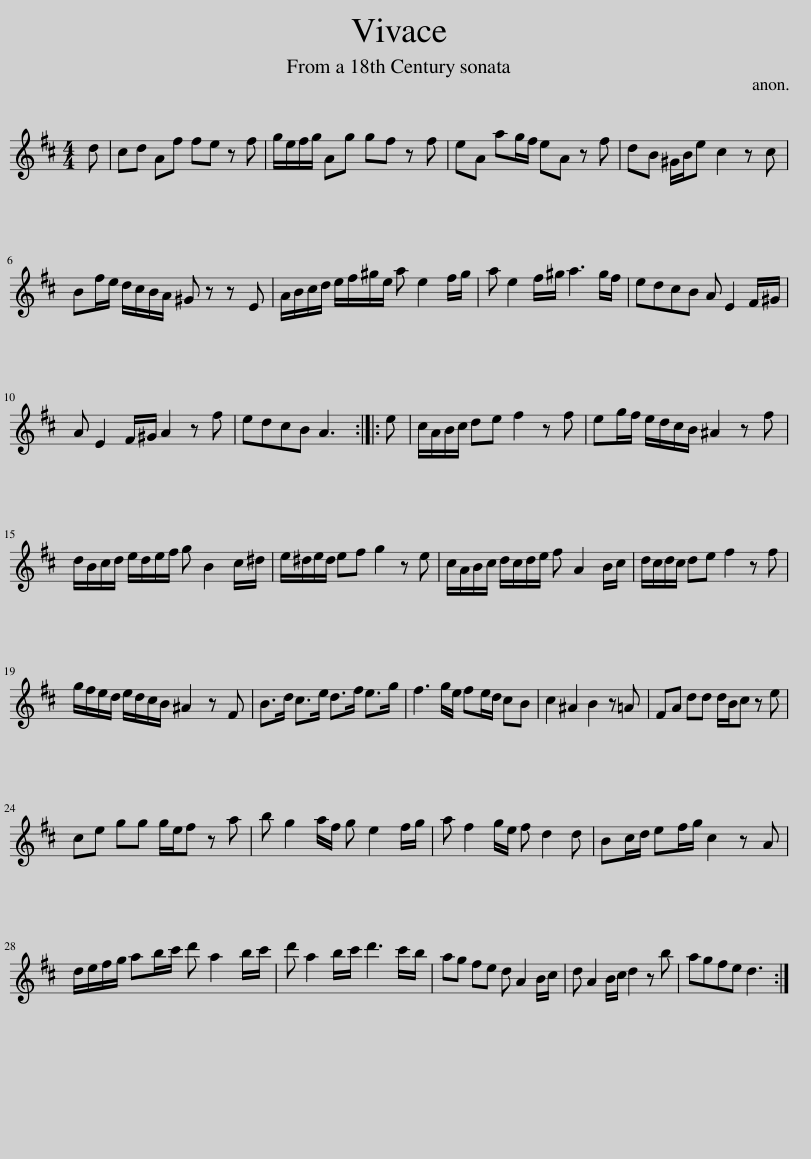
X:1
L:1/8
M:4/4
I:linebreak $
K:D
V:1 treble
V:1
 d | cd Af fe z f | g/e/f/g/ Ag gf z f | eA ag/f/ eA z f | dB ^G/B/e c2 z c |$ %5
 Bf/e/ d/c/B/A/ ^G z z E | A/B/c/d/ e/f/^g/e/ a e2 f/g/ | a e2 f/^g/ a3 g/f/ | edcB A E2 F/^G/ |$ A E2 F/^G/ A2 z f | %10
 edcB A3 :: e | c/A/B/c/ de f2 z f | eg/f/ e/d/c/B/ ^A2 z f |$ d/B/c/d/ e/d/e/f/ g B2 c/^d/ | %15
 e/^d/e/d/ ef g2 z e | c/A/B/c/ d/c/d/e/ f A2 B/c/ | d/c/d/c/ de f2 z f |$ g/f/e/d/ e/d/c/B/ ^A2 z F | B>d c>e d>f e>g | %20
 f3 g/e/ fe/d/ cB | c2 ^A2 B2 z =A | FA dd d/B/c z e |$ ce gg g/e/f z a | b g2 a/f/ g e2 f/g/ | %25
 a f2 g/e/ f d2 d | Bc/d/ ef/g/ c2 z A |$ d/e/f/g/ ab/c'/ d' a2 b/c'/ | d' a2 b/c'/ d'3 c'/b/ | ag fe d A2 B/c/ | %30
 d A2 B/c/ d2 z b | agfe d3 :| %32
